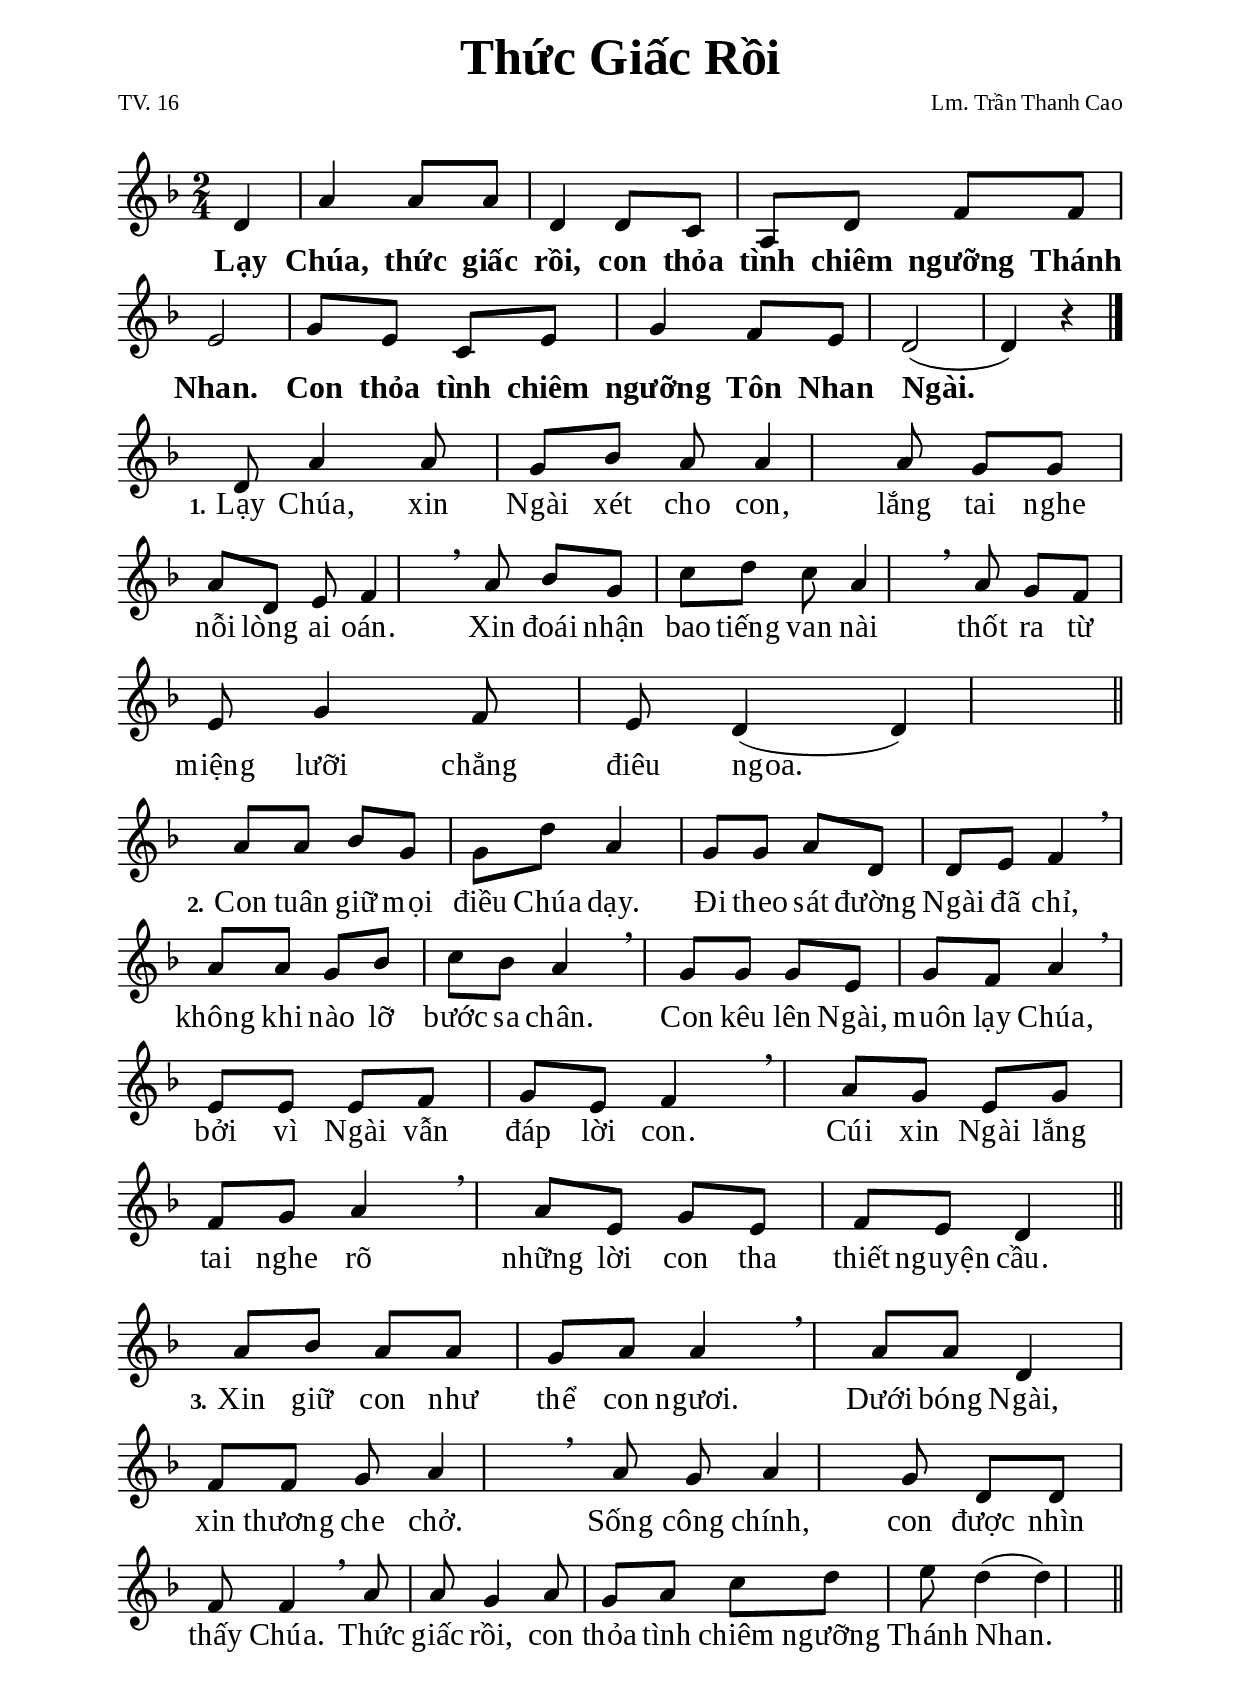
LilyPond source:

% Cài đặt chung
\version "2.20.0"
\include "english.ly"

\header {
  title = \markup { \fontsize #3 "Thức Giấc Rồi" }
  poet = "TV. 16"
  composer = "Lm. Trần Thanh Cao"
  arranger = " "
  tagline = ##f
}

\paper {
  #(set-paper-size "a4")
  top-margin = 10\mm
  bottom-margin = 10\mm
  left-margin = 20\mm
  right-margin = 20\mm
  indent = #0
  #(define fonts
    (make-pango-font-tree
      "Liberation Serif"
      "Liberation Serif"
      "Liberation Serif"
      (/ 20 20)))
  page-count = #1
}

% Nhạc điệp khúc
nhacDiepKhuc= \relative c' {
  \partial 4 d4 |
  a' a8 a |
  d,4 d8 c |
  a d f f |
  e2 |
  g8 e c e |
  g4 f8 e |
  d2 ( |
  d4) r \bar "|."
}

% Nhạc phiên khúc
nhacPhienKhucMot = \relative c' {
  d8 a'4 a8 g bf a a4
  a8 g g a d, e f4 \breathe
  a8 bf g c d c a4 \breathe
  a8 g f e g4
  f8 e d4 (d) \bar "||"
  
}

nhacPhienKhucHai = \relative c'' {
  a8 a bf g g d' a4
  g8 g a d, d e f4 \breathe
  a8 a g bf c bf a4 \breathe
  g8 g g e g f a4 \breathe
  e8 e e f g e f4 \breathe
  a8 g e g f g a4 \breathe
  a8 e g e f e d4 \bar "||"
}

nhacPhienKhucBa = \relative c'' {
  a8 bf a a g a a4 \breathe
  a8 a d,4 f8 f g a4 \breathe
  a8 g a4 g8 d d f f4 \breathe
  a8 a g4 a8 g a c d e d4 (d) \bar "||"
}

% Lời điệp khúc
loiDiepKhuc = \lyricmode {
  Lạy Chúa, thức giấc rồi,
  con thỏa tình chiêm ngưỡng Thánh Nhan.
  Con thỏa tình chiêm ngưỡng Tôn Nhan Ngài.
}

% Lời phiên khúc
loiPhienKhucMot = \lyricmode {
  \set stanza = #"1."
  Lạy Chúa, xin Ngài xét cho con,
  lắng tai nghe nỗi lòng ai oán.
  Xin đoái nhận bao tiếng van nài
  thốt ra từ miệng lưỡi chẳng điêu ngoa.
}

loiPhienKhucHai = \lyricmode {
  \set stanza = #"2."
  Con tuân giữ mọi điều Chúa dạy.
  Đi theo sát đường Ngài đã chỉ,
  không khi nào lỡ bước sa chân.
  Con kêu lên Ngài,
  muôn lạy Chúa, bởi vì Ngài vẫn đáp lời con.
  Cúi xin Ngài lắng tai nghe rõ
  những lời con tha thiết nguyện cầu.
}

loiPhienKhucBa = \lyricmode {
  \set stanza = #"3."
  Xin giữ con như thể con ngươi.
  Dưới bóng Ngài, xin thương che chở.
  Sống công chính, con được nhìn thấy Chúa.
  Thức giấc rồi, con thỏa tình chiêm ngưỡng Thánh Nhan.
}


% Dàn trang
\score {
  \new ChoirStaff <<
    \new Staff = diepKhuc \with {
        \consists "Merge_rests_engraver"
        \magnifyStaff #(magstep +1)
      }
      <<
      \new Voice = beSop {
        \key f \major \time 2/4 \nhacDiepKhuc
      }
    >>
    \new Lyrics \lyricsto beSop \loiDiepKhuc
  >>
  \layout {
    \override Lyrics.LyricText.font-series = #'bold
    \override Lyrics.LyricText.font-size = #+3
    \override Lyrics.LyricSpace.minimum-distance = #1.5
    \override Score.BarNumber.break-visibility = ##(#f #f #f)
    \override Score.SpacingSpanner.uniform-stretching = ##t
  }
}

\score {
  \new ChoirStaff <<
    \new Staff = phienKhuc \with {
        \magnifyStaff #(magstep +1)
      }
      <<
      \new Voice = beSop {
        \key f \major \time 2/4 \nhacPhienKhucMot
      }
    >>
    \new Lyrics \lyricsto beSop \loiPhienKhucMot
  >>
  \layout {
    \override Staff.TimeSignature.transparent = ##t
    \override Lyrics.LyricText.font-size = #+3
    \override Lyrics.LyricSpace.minimum-distance = #0.5
    \override Score.BarNumber.break-visibility = ##(#f #f #f)
    \override Score.SpacingSpanner.uniform-stretching = ##t
    \set Score.barAlways = ##t
    \set Score.defaultBarType = ""
  } 
}

\score {
  \new ChoirStaff <<
    \new Staff = phienKhuc \with {
        \magnifyStaff #(magstep +1)
      }
      <<
      \new Voice = beSop {
        \key f \major \time 2/4 \nhacPhienKhucHai
      }
    >>
    \new Lyrics \lyricsto beSop \loiPhienKhucHai
  >>
  \layout {
    \override Staff.TimeSignature.transparent = ##t
    \override Lyrics.LyricText.font-size = #+3
    \override Lyrics.LyricSpace.minimum-distance = #0.5
    \override Score.BarNumber.break-visibility = ##(#f #f #f)
    \override Score.SpacingSpanner.uniform-stretching = ##t
    \set Score.barAlways = ##t
    \set Score.defaultBarType = ""
  } 
}

\score {
  \new ChoirStaff <<
    \new Staff = phienKhuc \with {
        \magnifyStaff #(magstep +1)
      }
      <<
      \new Voice = beSop {
        \key f \major \time 2/4 \nhacPhienKhucBa
      }
    >>
    \new Lyrics \lyricsto beSop \loiPhienKhucBa
  >>
  \layout {
    \override Staff.TimeSignature.transparent = ##t
    \override Lyrics.LyricText.font-size = #+3
    \override Lyrics.LyricSpace.minimum-distance = #0.5
    \override Score.BarNumber.break-visibility = ##(#f #f #f)
    \override Score.SpacingSpanner.uniform-stretching = ##t
    \set Score.barAlways = ##t
    \set Score.defaultBarType = ""
  } 
}
